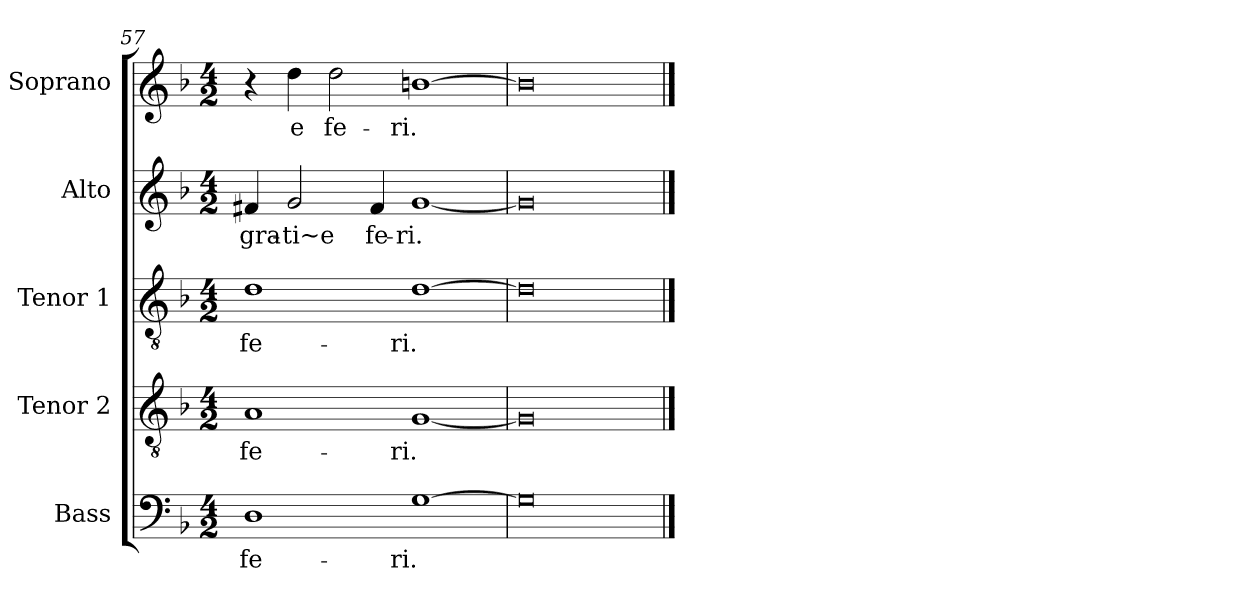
**kern	**text	**kern	**text	**kern	**text	**kern	**text	**kern	**text
*part5	*part5	*part4	*part4	*part3	*part3	*part2	*part2	*part1	*part1
*staff5	*staff5	*staff4	*staff4	*staff3	*staff3	*staff2	*staff2	*staff1	*staff1
*I"Bass	*	*I"Tenor 2	*	*I"Tenor 1	*	*I"Alto	*	*I"Soprano	*
*I'B	*	*I'T 2	*	*I'T 1	*	*I'A	*	*I'S	*
*clefF4	*	*clefGv2	*	*clefGv2	*	*clefG2	*	*clefG2	*
*k[b-]	*	*k[b-]	*	*k[b-]	*	*k[b-]	*	*k[b-]	*
*F:	*	*F:	*	*F:	*	*F:	*	*F:	*
*M4/2	*	*M4/2	*	*M4/2	*	*M4/2	*	*M4/2	*
=57	=57	=57	=57	=57	=57	=57	=57	=57	=57
!	!LO:LY:b	!	!LO:LY:b	!	!LO:LY:b	!	!LO:LY:b	!	!
1D	fe-	1A	fe-	1d	fe-	4f#X/	-gra-	4r	.
!	!	!	!	!	!	!	!LO:LY:b	!	!LO:LY:b
.	.	.	.	.	.	2g/	-ti~e	4dd\	e
!	!	!	!	!	!	!	!	!	!LO:LY:b
.	.	.	.	.	.	.	.	2dd\	fe-
!	!	!	!	!	!	!	!LO:LY:b	!	!
.	.	.	.	.	.	4f#/	fe-	.	.
!	!LO:LY:b	!	!LO:LY:b	!	!LO:LY:b	!	!LO:LY:b	!	!LO:LY:b
[1G	-ri.	[1G	-ri.	[1d	-ri.	[1g	-ri.	[1bn	-ri.
=58	=58	=58	=58	=58	=58	=58	=58	=58	=58
0G]	.	0G]	.	0d]	.	0g]	.	0b]	.
==	==	==	==	==	==	==	==	==	==
*-	*-	*-	*-	*-	*-	*-	*-	*-	*-
